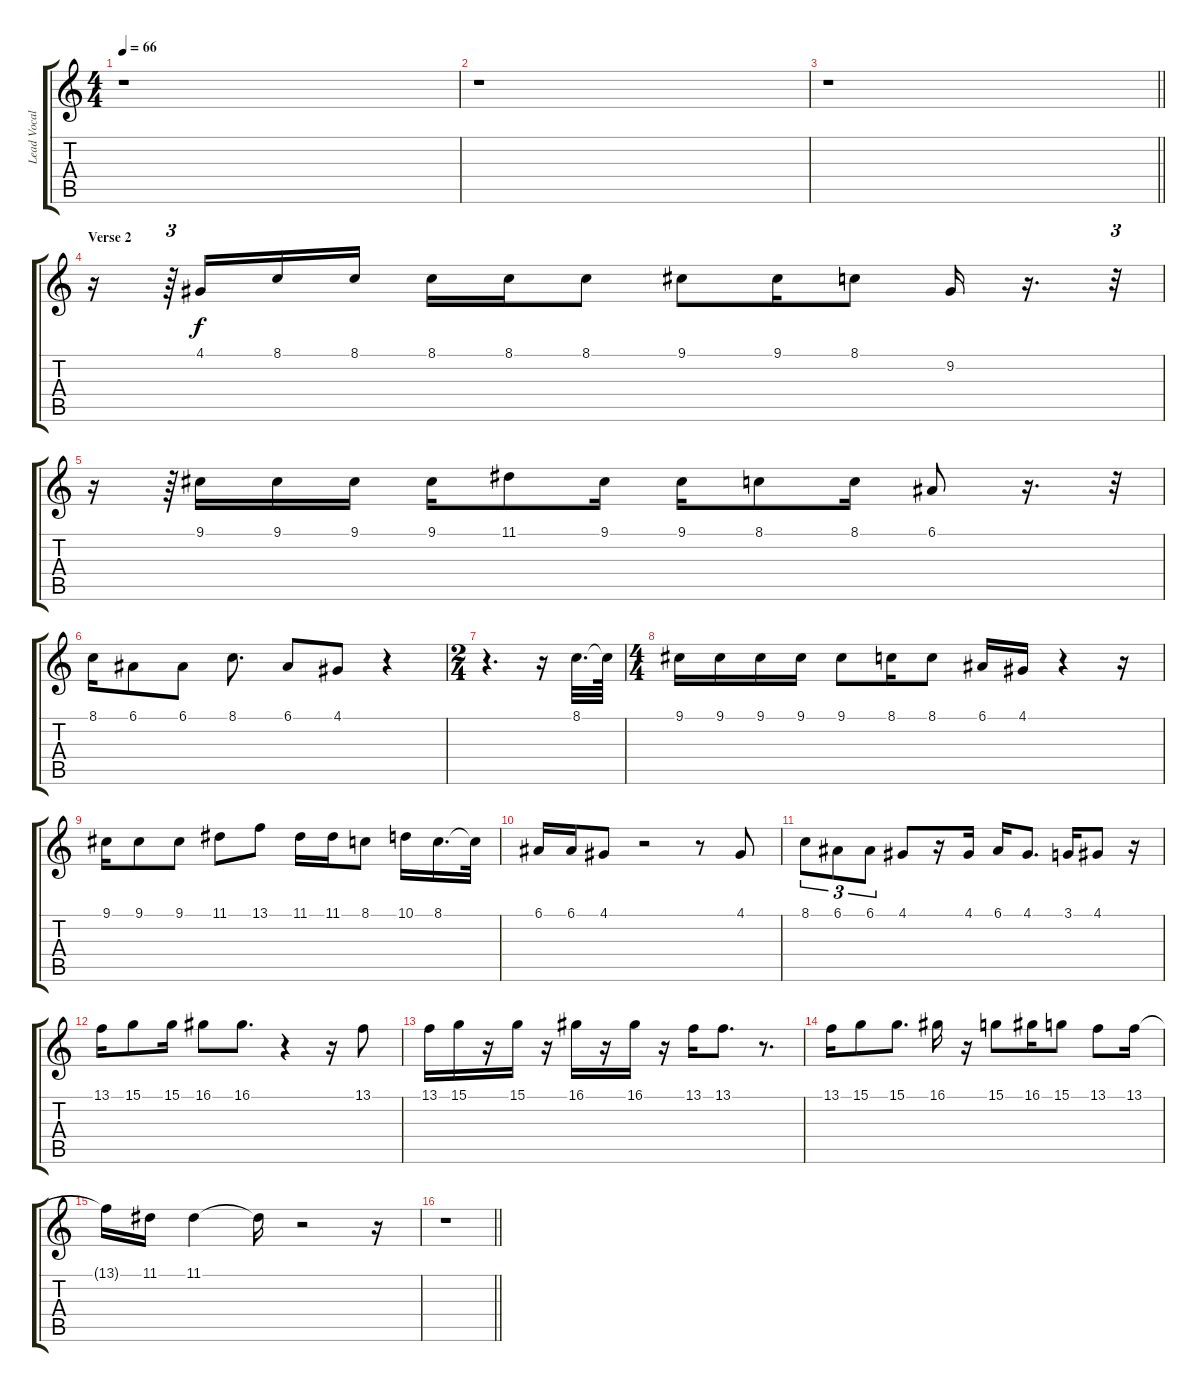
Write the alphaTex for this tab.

\track ("Lead Vocals: Elton John" "Lead Vocal") {instrument fx4atmosphere}
\staff {score tabs}
\tuning (E4 B3 G3 D3 A2 E2) {hide}
\ts (4 4)
\tempo 66
\clef g2
\ks c
r.1{dy f} |
r.1 |
\barLineRight lightlight
r.1 |
\section ("" "Verse 2")
r.16 r.64{tu (3 2)} 4.1.16 8.1.16 8.1.16 8.1.16 8.1.16 8.1.8 9.1.8 9.1.16 8.1.8 9.2.16 r.16{d} r.32{tu (3 2)} |
r.16 r.64{tu (3 2)} 9.1.16 9.1.16 9.1.16 9.1.16 11.1.8 9.1.16 9.1.16 8.1.8 8.1.16 6.1.8 r.16{d} r.32{tu (3 2)} |
8.1.16 6.1.8 6.1.8 8.1.8{d} 6.1.8 4.1.8 r.4 |
\ts (2 4)
r.4{d} r.16 8.1.32{d} 8.1{t}.64 |
\ts (4 4)
9.1.16 9.1.16 9.1.16 9.1.16 9.1.8 8.1.16 8.1.8 6.1.16 4.1.16 r.4 r.16 |
9.1.16 9.1.8 9.1.8 11.1.8 13.1.8 11.1.16 11.1.16 8.1.8 10.1.16 8.1.16{d} 8.1{t}.32 |
6.1.16 6.1.16 4.1.8 r.2 r.8 4.1.8 |
8.1.8{tu (3 2)} 6.1.8{tu (3 2)} 6.1.8{tu (3 2)} 4.1.8 r.16 4.1.16 6.1.16 4.1.8{d} 3.1.16 4.1.8 r.16 |
13.1.16 15.1.8 15.1.16 16.1.8 16.1.8{d} r.4 r.16 13.1.8 |
13.1.16 15.1.16 r.16 15.1.16 r.16 16.1.16 r.16 16.1.16 r.16 13.1.16 13.1.8{d} r.8{d} |
13.1.16 15.1.8 15.1.8{d} 16.1.16 r.16 15.1.8 16.1.16 15.1.8 13.1.8 13.1.16 |
13.1{t}.16 11.1.16 11.1.4 11.1{t}.16 r.2 r.16 |
\barLineRight lightlight
r.1
